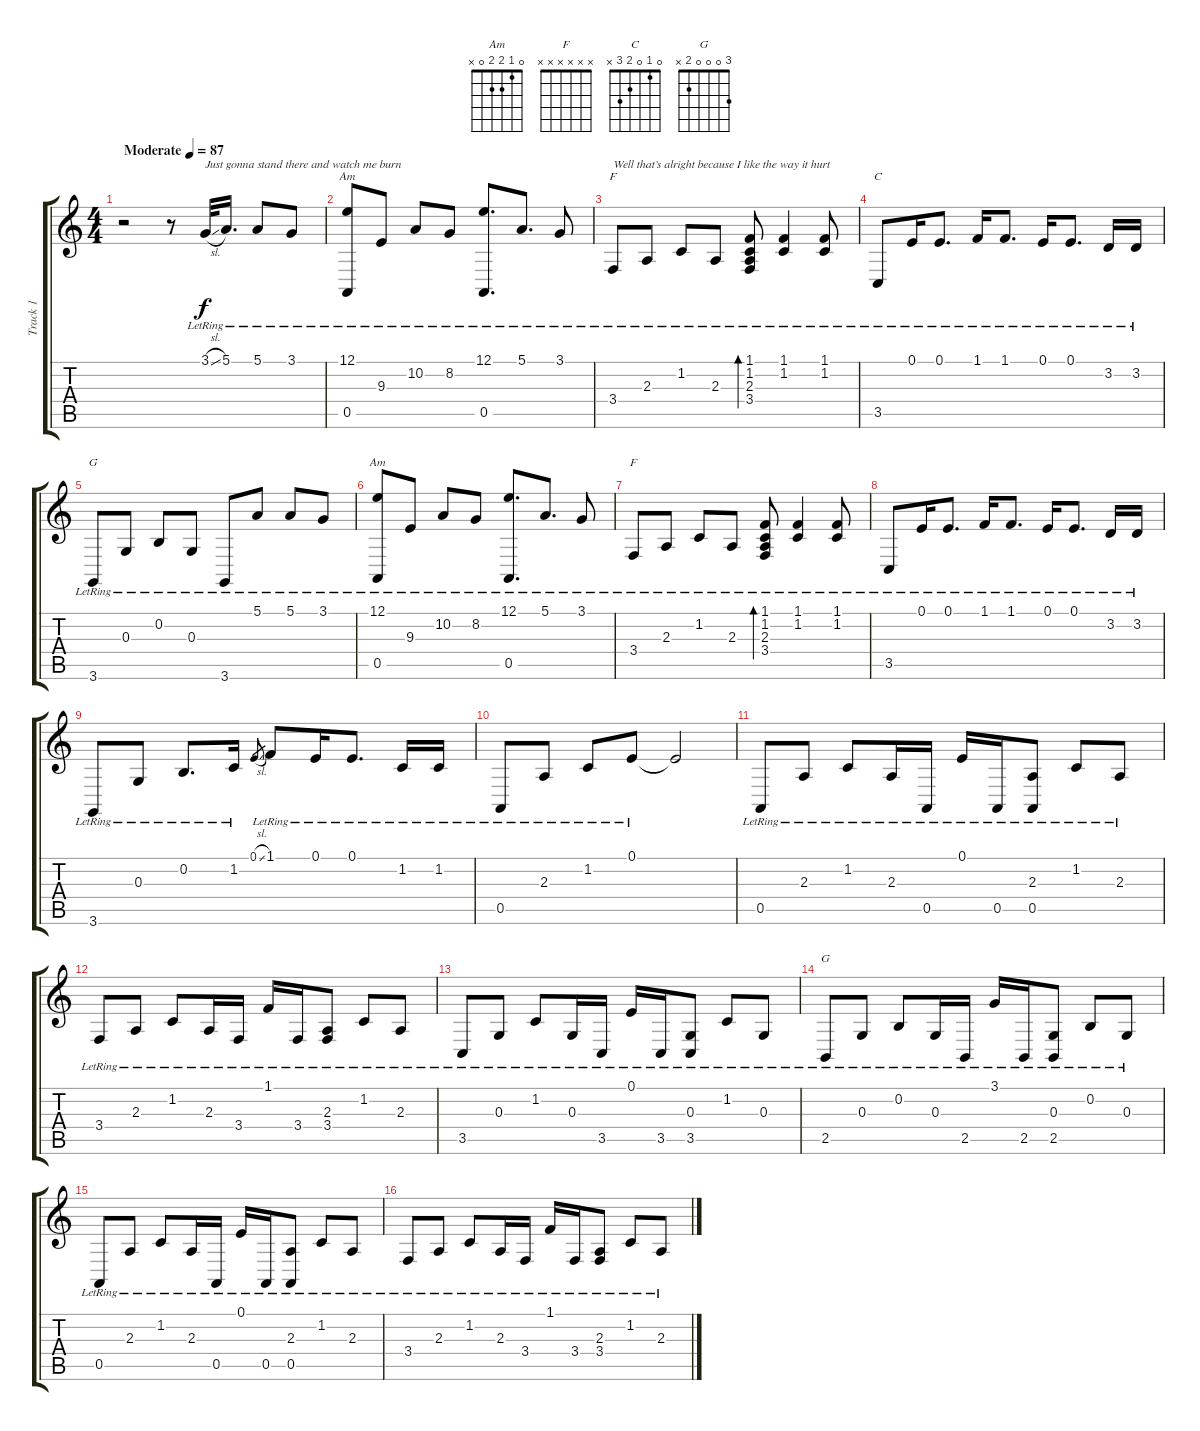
\track ("Track 1" "Track 1") {instrument acousticgrandpiano bank 127}
\staff {score tabs}
\tuning (E4 B3 G3 D3 A2 E2) {hide}
\chord ("Am" 8 10 9 10 0 x) {firstfret 8}
\chord ("F" 1 1 2 3 x x) {barre 1}
\chord ("C" 0 1 0 2 3 x)
\chord ("G" 3 0 0 0 2 3)
\chord ("Am" 0 1 2 2 0 x)
\chord ("F" x x x x x x)
\chord ("G" 3 0 0 0 2 x)
\ts (4 4)
\tempo (87 "Moderate")
\clef g2
\ks c
r.2{dy f instrument acousticgrandpiano} r.8 3.1{sl lr}.32{txt "Just gonna stand there and watch me burn"} 5.1{lr}.16{d} 5.1{lr}.8 3.1{lr}.8 |
(12.1{lr} 0.5{lr}).8{ch "Am"} 9.3{lr}.8 10.2{lr}.8 8.2{lr}.8 (12.1{lr} 0.5{lr}).8{d} 5.1{lr}.8{d} 3.1{lr}.8 |
3.4{lr}.8{ch "F" txt "Well that’s alright because I like the way it hurt"} 2.3{lr}.8 1.2{lr}.8 2.3{lr}.8 (1.1{lr} 1.2{lr} 2.3{lr} 3.4{lr}).8{bd 120} (1.1{lr} 1.2{lr}).4 (1.1{lr} 1.2{lr}).8 |
3.5{lr}.8{ch "C"} 0.1{lr}.16 0.1{lr}.8{d} 1.1{lr}.16 1.1{lr}.8{d} 0.1{lr}.16 0.1{lr}.8{d} 3.2{lr}.16 3.2{lr}.16 |
3.6{lr}.8{ch "G"} 0.3{lr}.8 0.2{lr}.8 0.3{lr}.8 3.6{lr}.8 5.1{lr}.8 5.1{lr}.8 3.1{lr}.8 |
(12.1{lr} 0.5{lr}).8{ch "Am"} 9.3{lr}.8 10.2{lr}.8 8.2{lr}.8 (12.1{lr} 0.5{lr}).8{d} 5.1{lr}.8{d} 3.1{lr}.8 |
3.4{lr}.8{ch "F"} 2.3{lr}.8 1.2{lr}.8 2.3{lr}.8 (1.1{lr} 1.2{lr} 2.3{lr} 3.4{lr}).8{bd 120} (1.1{lr} 1.2{lr}).4 (1.1{lr} 1.2{lr}).8 |
3.5{lr}.8 0.1{lr}.16 0.1{lr}.8{d} 1.1{lr}.16 1.1{lr}.8{d} 0.1{lr}.16 0.1{lr}.8{d} 3.2{lr}.16 3.2{lr}.16 |
3.6{lr}.8 0.3{lr}.8 0.2{lr}.8{d} 1.2{lr}.16 0.1{sl}.8{gr} 1.1{lr}.8 0.1{lr}.16 0.1{lr}.8{d} 1.2{lr}.16 1.2{lr}.16 |
0.5{lr}.8 2.3{lr}.8 1.2{lr}.8 0.1{lr}.8 0.1{t}.2 |
0.5{lr}.8 2.3{lr}.8 1.2{lr}.8 2.3{lr}.16 0.5{lr}.16 0.1{lr}.16 0.5{lr}.16 (2.3{lr} 0.5{lr}).8 1.2{lr}.8 2.3{lr}.8 |
3.4{lr}.8 2.3{lr}.8 1.2{lr}.8 2.3{lr}.16 3.4{lr}.16 1.1{lr}.16 3.4{lr}.16 (2.3{lr} 3.4{lr}).8 1.2{lr}.8 2.3{lr}.8 |
3.5{lr}.8 0.3{lr}.8 1.2{lr}.8 0.3{lr}.16 3.5{lr}.16 0.1{lr}.16 3.5{lr}.16 (0.3{lr} 3.5{lr}).8 1.2{lr}.8 0.3{lr}.8 |
2.5{lr}.8{ch "G"} 0.3{lr}.8 0.2{lr}.8 0.3{lr}.16 2.5{lr}.16 3.1{lr}.16 2.5{lr}.16 (0.3{lr} 2.5{lr}).8 0.2{lr}.8 0.3{lr}.8 |
0.5{lr}.8 2.3{lr}.8 1.2{lr}.8 2.3{lr}.16 0.5{lr}.16 0.1{lr}.16 0.5{lr}.16 (2.3{lr} 0.5{lr}).8 1.2{lr}.8 2.3{lr}.8 |
3.4{lr}.8 2.3{lr}.8 1.2{lr}.8 2.3{lr}.16 3.4{lr}.16 1.1{lr}.16 3.4{lr}.16 (2.3{lr} 3.4{lr}).8 1.2{lr}.8 2.3{lr}.8
